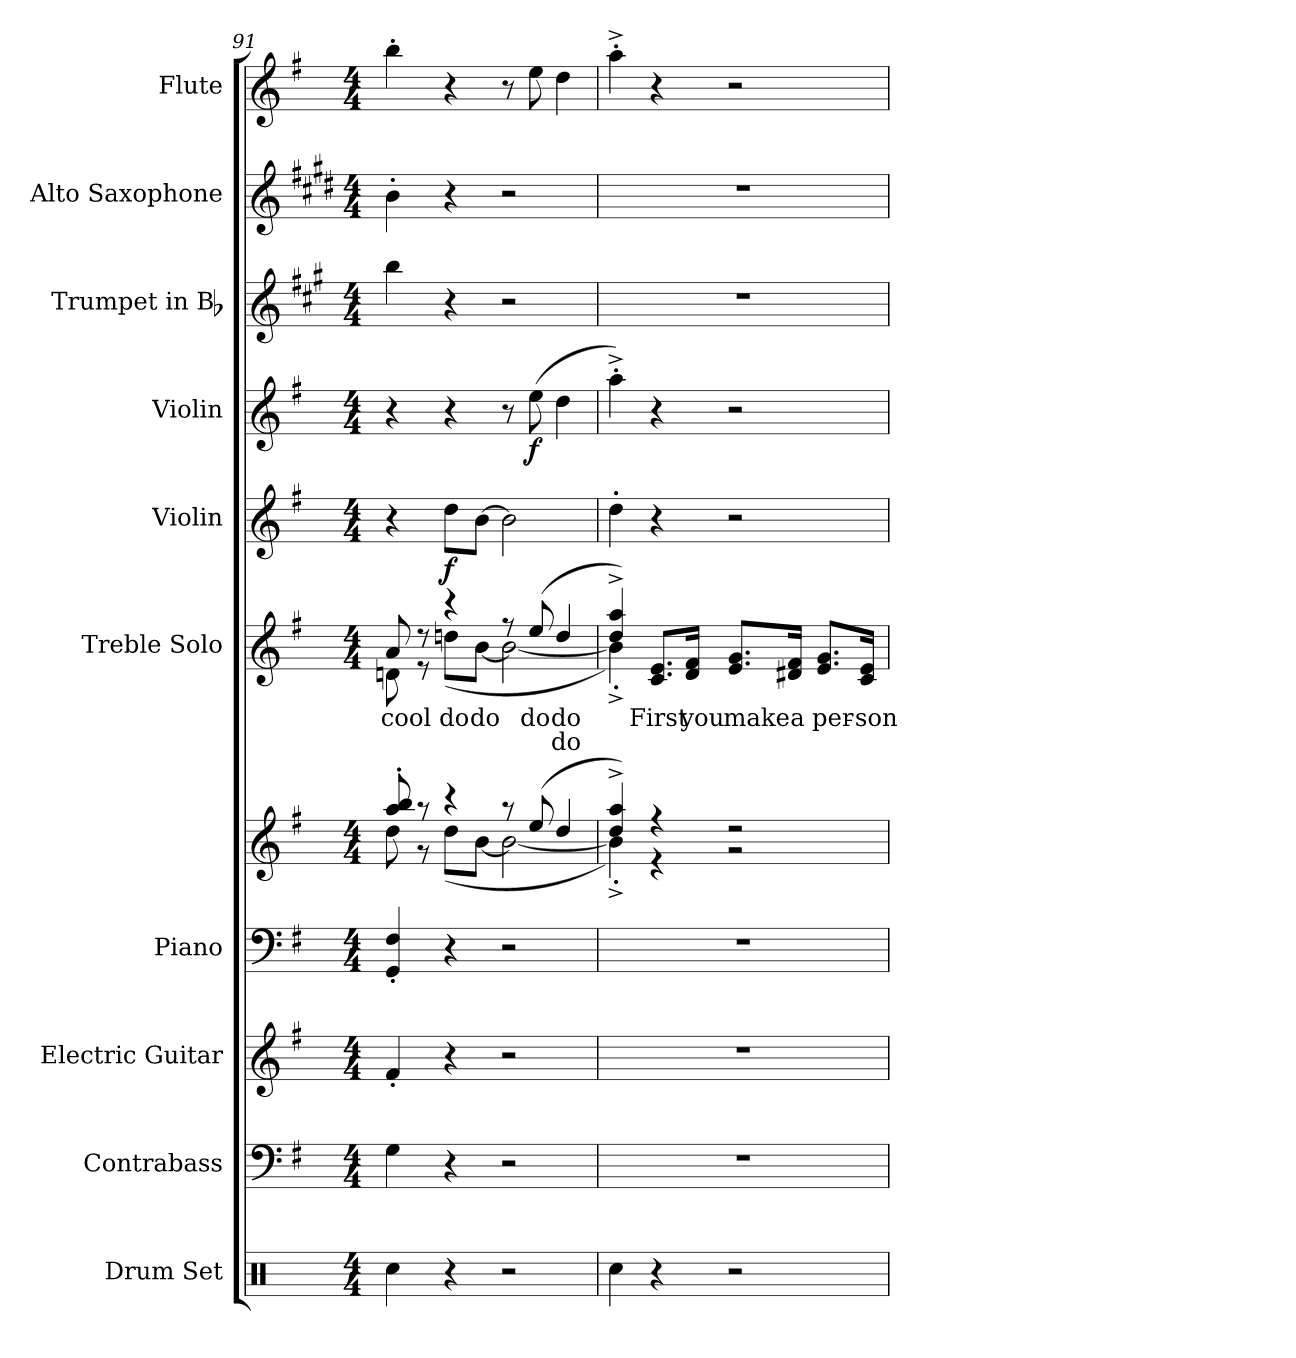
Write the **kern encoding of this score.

**kern	**kern	**kern	**kern	**kern	**kern	**text	**text	**kern	**dynam	**kern	**dynam	**kern	**kern	**kern
*part10	*part9	*part8	*part7	*part7	*part6	*part6	*part6	*part5	*part5	*part4	*part4	*part3	*part2	*part1
*staff11	*staff10	*staff9	*staff8	*staff7	*staff6	*staff6	*staff6	*staff5	*staff5	*staff4	*staff4	*staff3	*staff2	*staff1
*I"Drum Set	*I"Contrabass	*I"Electric Guitar	*I"Piano	*	*I"Treble Solo	*	*	*I"Violin	*	*I"Violin	*	*I"Trumpet in Bb	*I"Alto Saxophone	*I"Flute
*I'Dr.	*I'Cb.	*I'E. Gtr.	*I'Pno.	*	*I'Tr. Solo	*	*	*I'Vln.	*	*I'Vln.	*	*I'Tpt.	*I'Alto Sax.	*I'Fl.
*clefX	*clefF4	*clefG2	*clefF4	*clefG2	*clefG2	*	*	*clefG2	*	*clefG2	*	*clefG2	*clefG2	*clefG2
*	*ITrd7c12	*ITrd7c12	*	*	*	*	*	*	*	*	*	*ITrd1c2	*ITrd5c9	*
*k[]	*k[f#]	*k[f#]	*k[f#]	*k[f#]	*k[f#]	*	*	*k[f#]	*	*k[f#]	*	*k[f#]	*k[f#]	*k[f#]
*C:	*G:	*G:	*G:	*G:	*G:	*	*	*G:	*	*G:	*	*G:	*G:	*G:
*M4/4	*M4/4	*M4/4	*M4/4	*M4/4	*M4/4	*	*	*M4/4	*	*M4/4	*	*M4/4	*M4/4	*M4/4
=91	=91	=91	=91	=91	=91	=91	=91	=91	=91	=91	=91	=91	=91	=91
*	*	*	*	*^	*	*	*	*	*	*	*	*	*	*
!	!	!	!	!	!	!	!LO:LY:b:color=#000000	!	!	!	!	!	!	!	!
*	*	*	*	*	*	*^	*	*	*	*	*	*	*	*	*
4Rcci\	4GGi\	4F#'i/	4GGi/' 4F#i'	8aai/' 8bbi'	8ddi\	8ai/	8dni\	cool	.	4r	.	4r	.	4aai\	4d'i\	4bb'i\
.	.	.	.	8r	8r	8r	8r	.	.	.	.	.	.	.	.	.
!	!	!	!	!	!	!	!	!LO:LY:b:color=#000000	!	!	!	!	!	!	!	!
4r	4r	4r	4r	4r	(8ddi\L	4r	(8ddni\L	do	.	8ddi\L	f	4r	.	4r	4r	4r
!	!	!	!	!	!	!	!	!LO:LY:b:color=#000000	!	!	!	!	!	!	!	!
.	.	.	.	.	[<8bi\J	.	[<8bi\J	do	.	[>8bi\J	.	.	.	.	.	.
2r	2r	2r	2r	8r	2bi\_<	8r	2bi\_<	.	.	2bi\]	.	8r	.	2r	2r	8r
!	!	!	!	!	!	!	!	!LO:LY:a:color=#000000	!	!	!	!	!	!	!	!
.	.	.	.	(8eei/	.	(8eei/	.	do	.	.	.	(8eei\	f	.	.	8eei\
!	!	!	!	!	!	!	!	!LO:LY:a:color=#000000	!LO:LY:a:color=#000000	!	!	!	!	!	!	!
.	.	.	.	4ddi/	.	4ddi/	.	do	do	.	.	4ddi\	.	.	.	4ddi\
=92	=92	=92	=92	=92	=92	=92	=92	=92	=92	=92	=92	=92	=92	=92	=92	=92
4Rcci\	1r	1r	1r	4ddi/^ 4aai^)	4b'^i\])	4ddi/^ 4aai^)	4b'^i\])	.	.	4dd'i\	.	4aa'^i\)	.	1r	1r	4aa'^i\
!	!	!	!	!	!	!	!	!LO:LY:b:color=#000000	!	!	!	!	!	!	!	!
4r	.	.	.	4r	4r	8.ci/ 8.eiL	2.ryy	First	.	4r	.	4r	.	.	.	4r
!	!	!	!	!	!	!	!	!LO:LY:b:color=#000000	!	!	!	!	!	!	!	!
.	.	.	.	.	.	16di/ 16f#iJk	.	you	.	.	.	.	.	.	.	.
!	!	!	!	!	!	!	!	!LO:LY:b:color=#000000	!	!	!	!	!	!	!	!
2r	.	.	.	2r	2r	8.ei/ 8.giL	.	make	.	2r	.	2r	.	.	.	2r
!	!	!	!	!	!	!	!	!LO:LY:b:color=#000000	!	!	!	!	!	!	!	!
.	.	.	.	.	.	16d#Xi/ 16f#iJk	.	a	.	.	.	.	.	.	.	.
!	!	!	!	!	!	!	!	!LO:LY:b:color=#000000	!	!	!	!	!	!	!	!
.	.	.	.	.	.	8.ei/ 8.giL	.	per-	.	.	.	.	.	.	.	.
!	!	!	!	!	!	!	!	!LO:LY:b:color=#000000	!	!	!	!	!	!	!	!
.	.	.	.	.	.	16ci/ 16eiJk	.	-son	.	.	.	.	.	.	.	.
*	*	*	*	*v	*v	*	*	*	*	*	*	*	*	*	*	*
*	*	*	*	*	*v	*v	*	*	*	*	*	*	*	*	*
=	=	=	=	=	=	=	=	=	=	=	=	=	=	=
*-	*-	*-	*-	*-	*-	*-	*-	*-	*-	*-	*-	*-	*-	*-
